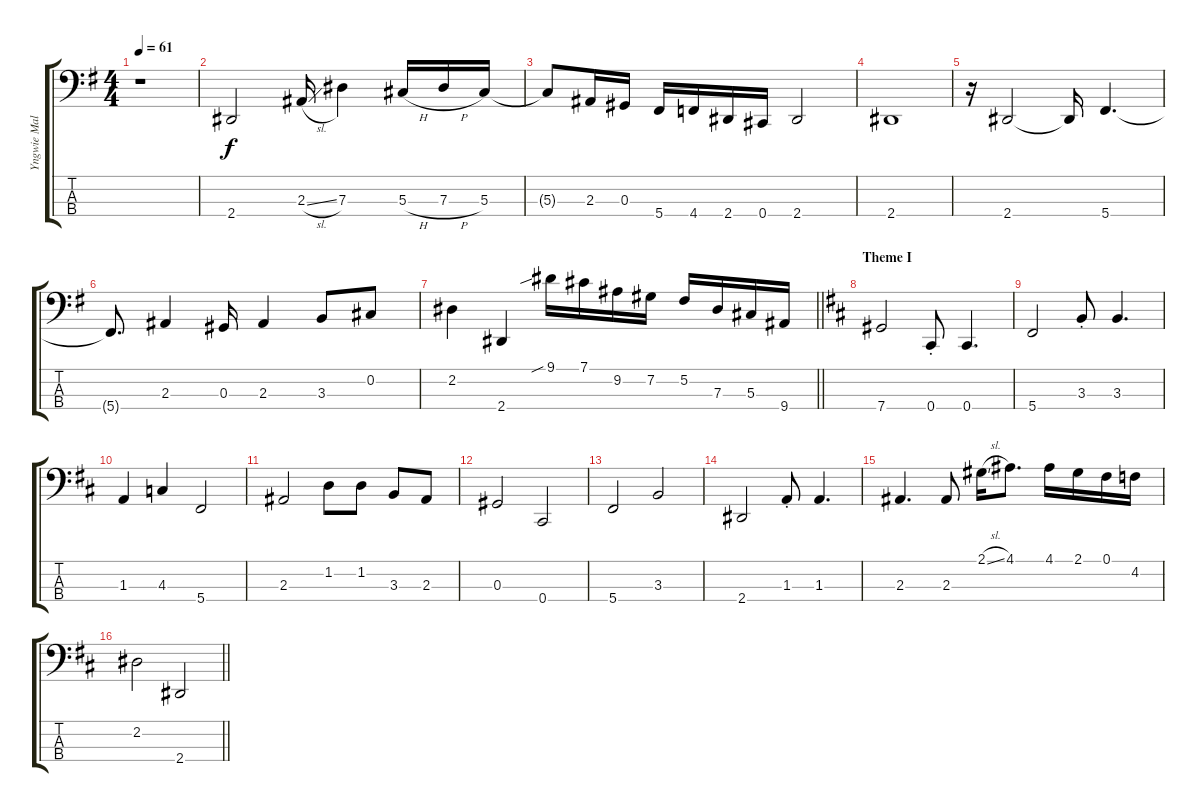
\track ("Yngwie Malmsteen" "Yngwie Mal") {instrument electricbassfinger}
\staff {score tabs}
\tuning (Gb2 Db2 Ab1 Db1) {hide}
\ts (4 4)
\tempo 61
\clef f4
\ks g
r.1{dy f instrument electricbassfinger} |
2.4.2 2.3{sl}.16 7.3.4 5.3{h}.16 7.3{h}.16 5.3.16 |
5.3{t}.8 2.3.16 0.3.16 5.4.16 4.4.16 2.4.16 0.4.16 2.4.2 |
2.4.1 |
r.16 2.4.2 2.4{t}.16 5.4.4{d} |
5.4{t}.8{d} 2.3.4 0.3.16 2.3.4 3.3.8 0.2.8 |
\barLineRight lightlight
2.2.4 2.4.4 9.1{sib}.16 7.1.16 9.2.16 7.2.16 5.2.16 7.3.16 5.3.16 9.4.16 |
\section ("" "Theme I")
\ks d
7.4.2 0.4{st}.8 0.4.4{d} |
5.4.2 3.3{st}.8 3.3.4{d} |
1.3.4 4.3.4 5.4.2 |
2.3.2 1.2.8 1.2.8 3.3.8 2.3.8 |
0.3.2 0.4.2 |
5.4.2 3.3.2 |
2.4.2 1.3{st}.8 1.3.4{d} |
2.3.4{d} 2.3.8 2.1{sl}.16 4.1.8{d} 4.1.16 2.1.16 0.1.16 4.2.16 |
\barLineRight lightlight
2.2.2 2.4.2
